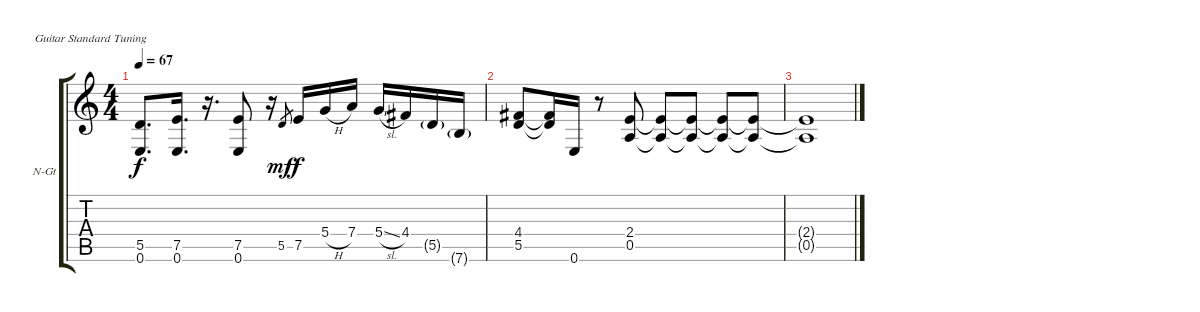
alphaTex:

\bracketExtendMode groupsimilarinstruments
\firstSystemTrackNameOrientation horizontal
\otherSystemsTrackNameOrientation horizontal
\track ("Mikael Akerfeldt" "N-Gt") {instrument acousticguitarnylon}
\staff {score tabs}
\tuning (E4 B3 G3 D3 A2 E2)
\ts (4 4)
\tempo 67
\clef g2
\ks c
(5.5 0.6).8{d dy f} (7.5 0.6).16{d} r.16{d} (7.5 0.6).8 r.16 5.5.8{gr dy mf} 7.5.16{dy f} 5.4{h}.16 7.4.16 5.4{sl}.16 4.4.16 5.5{g}.16 7.6{g}.16 |
(4.4 5.5).8 (4.4{t} 5.5{t}).16 0.6.16 r.8 (2.4 0.5).8 (2.4{t} 0.5{t}).8 (2.4{t} 0.5{t}).8 (2.4{t} 0.5{t}).8 (2.4{t} 0.5{t}).8 |
(2.4{t} 0.5{t}).1
